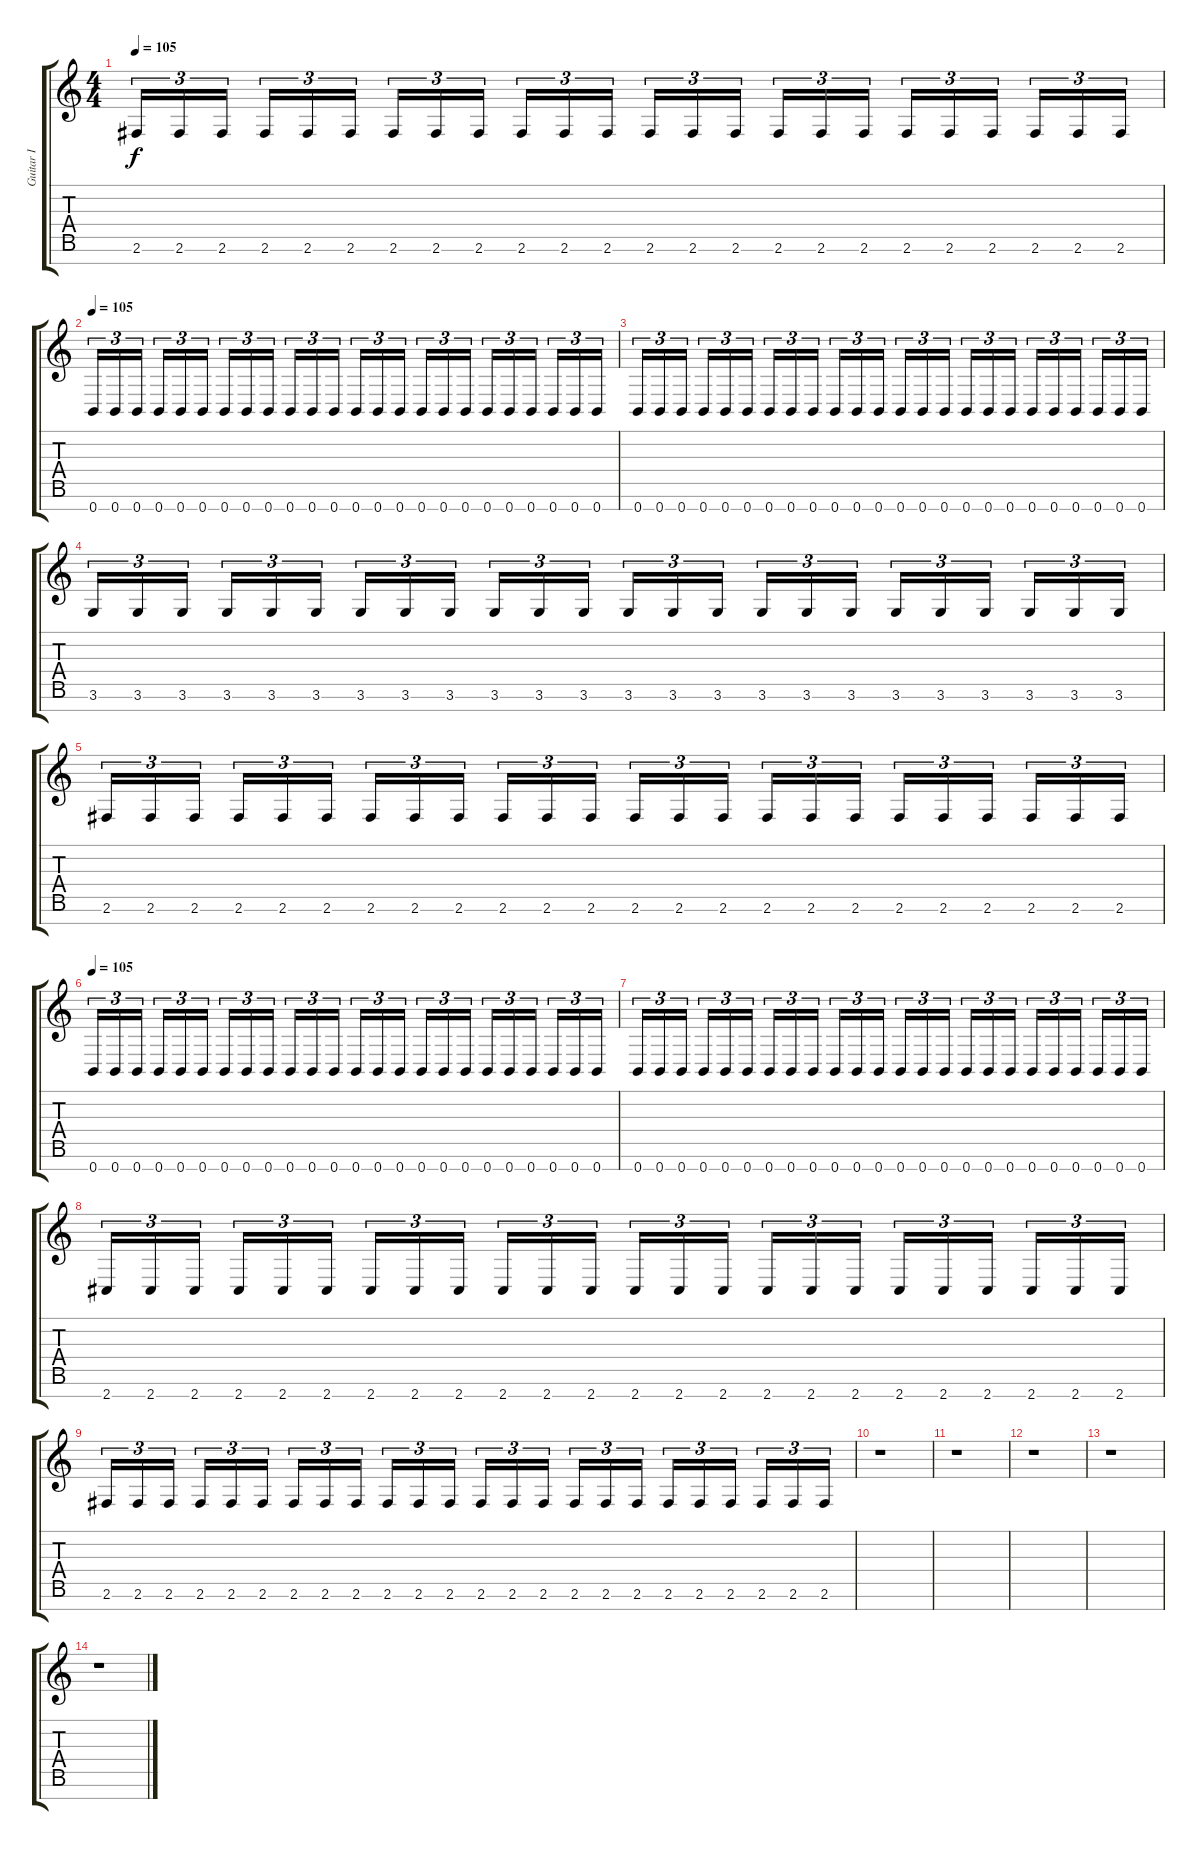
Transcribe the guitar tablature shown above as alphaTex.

\track ("Guitar I" "Guitar I") {instrument distortionguitar}
\staff {score tabs}
\tuning (E4 B3 G3 D3 A2 E2 B1) {hide}
\ts (4 4)
\tempo 105
\clef g2
\ks c
2.6.16{tu (3 2) dy f} 2.6.16{tu (3 2)} 2.6.16{tu (3 2)} 2.6.16{tu (3 2)} 2.6.16{tu (3 2)} 2.6.16{tu (3 2)} 2.6.16{tu (3 2)} 2.6.16{tu (3 2)} 2.6.16{tu (3 2)} 2.6.16{tu (3 2)} 2.6.16{tu (3 2)} 2.6.16{tu (3 2)} 2.6.16{tu (3 2)} 2.6.16{tu (3 2)} 2.6.16{tu (3 2)} 2.6.16{tu (3 2)} 2.6.16{tu (3 2)} 2.6.16{tu (3 2)} 2.6.16{tu (3 2)} 2.6.16{tu (3 2)} 2.6.16{tu (3 2)} 2.6.16{tu (3 2)} 2.6.16{tu (3 2)} 2.6.16{tu (3 2)} |
\tempo 105
0.7.16{tu (3 2) volume 6} 0.7.16{tu (3 2)} 0.7.16{tu (3 2)} 0.7.16{tu (3 2)} 0.7.16{tu (3 2)} 0.7.16{tu (3 2)} 0.7.16{tu (3 2)} 0.7.16{tu (3 2)} 0.7.16{tu (3 2)} 0.7.16{tu (3 2)} 0.7.16{tu (3 2)} 0.7.16{tu (3 2)} 0.7.16{tu (3 2)} 0.7.16{tu (3 2)} 0.7.16{tu (3 2)} 0.7.16{tu (3 2)} 0.7.16{tu (3 2)} 0.7.16{tu (3 2)} 0.7.16{tu (3 2)} 0.7.16{tu (3 2)} 0.7.16{tu (3 2)} 0.7.16{tu (3 2)} 0.7.16{tu (3 2)} 0.7.16{tu (3 2)} |
0.7.16{tu (3 2)} 0.7.16{tu (3 2)} 0.7.16{tu (3 2)} 0.7.16{tu (3 2)} 0.7.16{tu (3 2)} 0.7.16{tu (3 2)} 0.7.16{tu (3 2)} 0.7.16{tu (3 2)} 0.7.16{tu (3 2)} 0.7.16{tu (3 2)} 0.7.16{tu (3 2)} 0.7.16{tu (3 2)} 0.7.16{tu (3 2)} 0.7.16{tu (3 2)} 0.7.16{tu (3 2)} 0.7.16{tu (3 2)} 0.7.16{tu (3 2)} 0.7.16{tu (3 2)} 0.7.16{tu (3 2)} 0.7.16{tu (3 2)} 0.7.16{tu (3 2)} 0.7.16{tu (3 2)} 0.7.16{tu (3 2)} 0.7.16{tu (3 2)} |
3.6.16{tu (3 2) volume 3} 3.6.16{tu (3 2)} 3.6.16{tu (3 2)} 3.6.16{tu (3 2)} 3.6.16{tu (3 2)} 3.6.16{tu (3 2)} 3.6.16{tu (3 2)} 3.6.16{tu (3 2)} 3.6.16{tu (3 2)} 3.6.16{tu (3 2)} 3.6.16{tu (3 2)} 3.6.16{tu (3 2)} 3.6.16{tu (3 2)} 3.6.16{tu (3 2)} 3.6.16{tu (3 2)} 3.6.16{tu (3 2)} 3.6.16{tu (3 2)} 3.6.16{tu (3 2)} 3.6.16{tu (3 2)} 3.6.16{tu (3 2)} 3.6.16{tu (3 2)} 3.6.16{tu (3 2)} 3.6.16{tu (3 2)} 3.6.16{tu (3 2)} |
2.6.16{tu (3 2)} 2.6.16{tu (3 2)} 2.6.16{tu (3 2)} 2.6.16{tu (3 2)} 2.6.16{tu (3 2)} 2.6.16{tu (3 2)} 2.6.16{tu (3 2)} 2.6.16{tu (3 2)} 2.6.16{tu (3 2)} 2.6.16{tu (3 2)} 2.6.16{tu (3 2)} 2.6.16{tu (3 2)} 2.6.16{tu (3 2)} 2.6.16{tu (3 2)} 2.6.16{tu (3 2)} 2.6.16{tu (3 2)} 2.6.16{tu (3 2)} 2.6.16{tu (3 2)} 2.6.16{tu (3 2)} 2.6.16{tu (3 2)} 2.6.16{tu (3 2)} 2.6.16{tu (3 2)} 2.6.16{tu (3 2)} 2.6.16{tu (3 2)} |
\tempo 105
0.7.16{tu (3 2) volume 0} 0.7.16{tu (3 2)} 0.7.16{tu (3 2)} 0.7.16{tu (3 2)} 0.7.16{tu (3 2)} 0.7.16{tu (3 2)} 0.7.16{tu (3 2)} 0.7.16{tu (3 2)} 0.7.16{tu (3 2)} 0.7.16{tu (3 2)} 0.7.16{tu (3 2)} 0.7.16{tu (3 2)} 0.7.16{tu (3 2)} 0.7.16{tu (3 2)} 0.7.16{tu (3 2)} 0.7.16{tu (3 2)} 0.7.16{tu (3 2)} 0.7.16{tu (3 2)} 0.7.16{tu (3 2)} 0.7.16{tu (3 2)} 0.7.16{tu (3 2)} 0.7.16{tu (3 2)} 0.7.16{tu (3 2)} 0.7.16{tu (3 2)} |
0.7.16{tu (3 2)} 0.7.16{tu (3 2)} 0.7.16{tu (3 2)} 0.7.16{tu (3 2)} 0.7.16{tu (3 2)} 0.7.16{tu (3 2)} 0.7.16{tu (3 2)} 0.7.16{tu (3 2)} 0.7.16{tu (3 2)} 0.7.16{tu (3 2)} 0.7.16{tu (3 2)} 0.7.16{tu (3 2)} 0.7.16{tu (3 2)} 0.7.16{tu (3 2)} 0.7.16{tu (3 2)} 0.7.16{tu (3 2)} 0.7.16{tu (3 2)} 0.7.16{tu (3 2)} 0.7.16{tu (3 2)} 0.7.16{tu (3 2)} 0.7.16{tu (3 2)} 0.7.16{tu (3 2)} 0.7.16{tu (3 2)} 0.7.16{tu (3 2)} |
2.7.16{tu (3 2)} 2.7.16{tu (3 2)} 2.7.16{tu (3 2)} 2.7.16{tu (3 2)} 2.7.16{tu (3 2)} 2.7.16{tu (3 2)} 2.7.16{tu (3 2)} 2.7.16{tu (3 2)} 2.7.16{tu (3 2)} 2.7.16{tu (3 2)} 2.7.16{tu (3 2)} 2.7.16{tu (3 2)} 2.7.16{tu (3 2)} 2.7.16{tu (3 2)} 2.7.16{tu (3 2)} 2.7.16{tu (3 2)} 2.7.16{tu (3 2)} 2.7.16{tu (3 2)} 2.7.16{tu (3 2)} 2.7.16{tu (3 2)} 2.7.16{tu (3 2)} 2.7.16{tu (3 2)} 2.7.16{tu (3 2)} 2.7.16{tu (3 2)} |
2.6.16{tu (3 2)} 2.6.16{tu (3 2)} 2.6.16{tu (3 2)} 2.6.16{tu (3 2)} 2.6.16{tu (3 2)} 2.6.16{tu (3 2)} 2.6.16{tu (3 2)} 2.6.16{tu (3 2)} 2.6.16{tu (3 2)} 2.6.16{tu (3 2)} 2.6.16{tu (3 2)} 2.6.16{tu (3 2)} 2.6.16{tu (3 2)} 2.6.16{tu (3 2)} 2.6.16{tu (3 2)} 2.6.16{tu (3 2)} 2.6.16{tu (3 2)} 2.6.16{tu (3 2)} 2.6.16{tu (3 2)} 2.6.16{tu (3 2)} 2.6.16{tu (3 2)} 2.6.16{tu (3 2)} 2.6.16{tu (3 2)} 2.6.16{tu (3 2)} |
r.1 |
r.1 |
r.1 |
r.1 |
r.1
